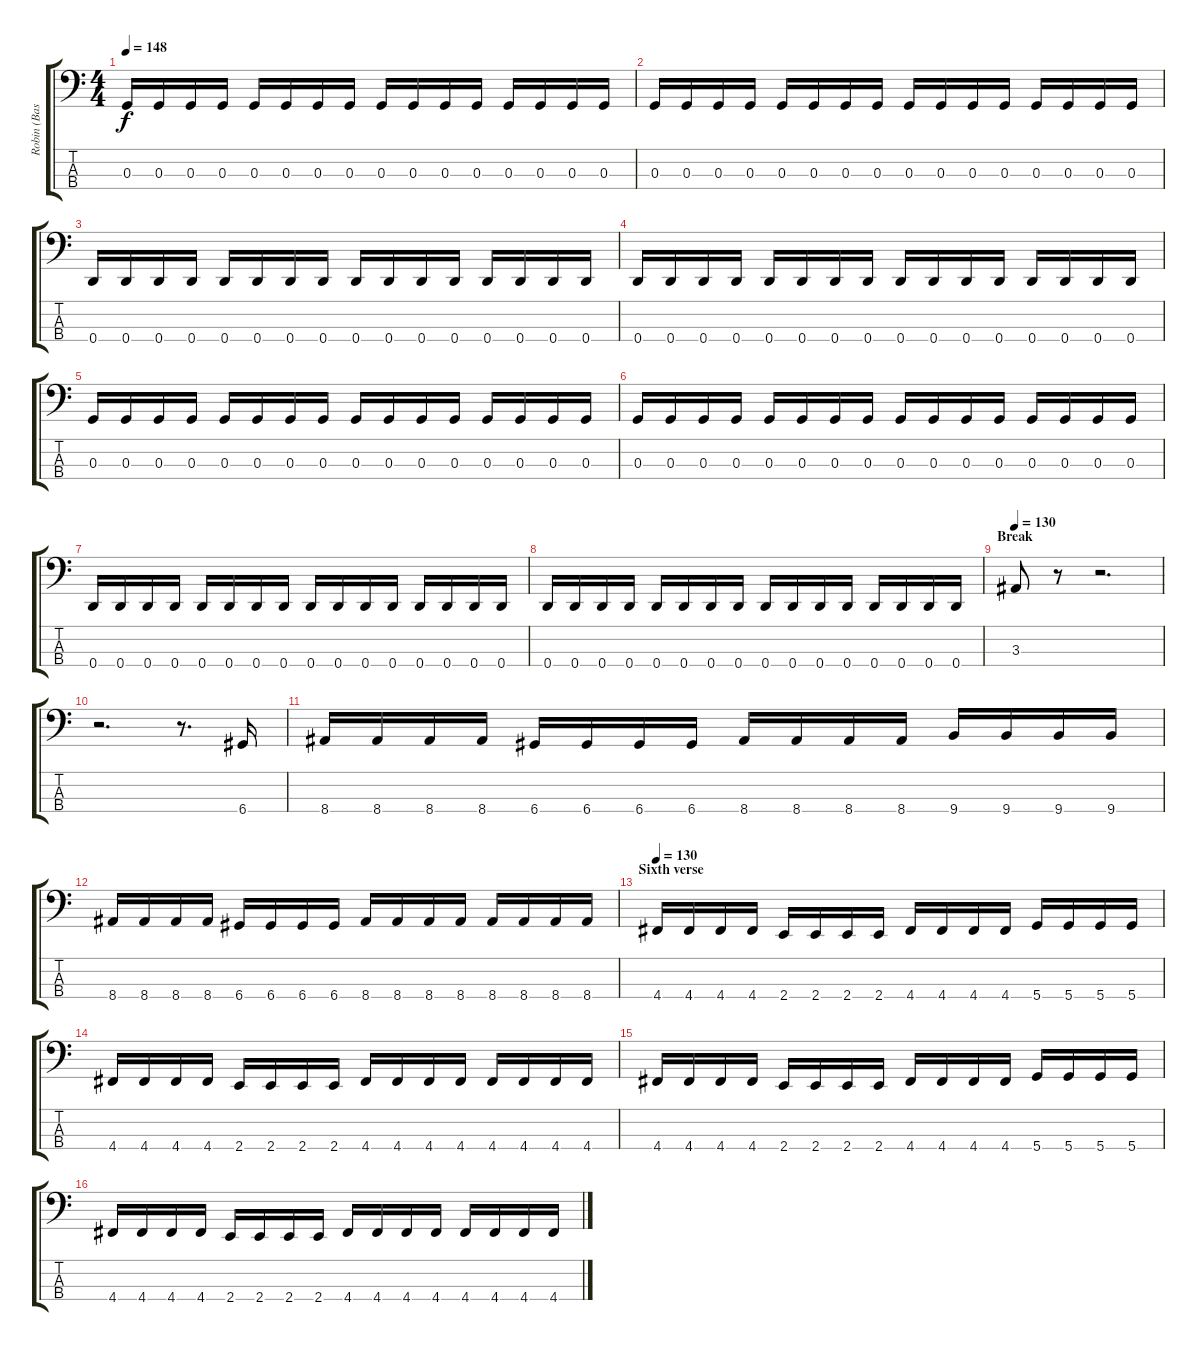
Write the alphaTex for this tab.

\track ("Robin (Bass)" "Robin (Bas") {instrument electricbassfinger}
\staff {score tabs}
\tuning (F2 C2 G1 D1) {hide}
\ts (4 4)
\tempo 148
\clef f4
\ks c
0.3.16{dy f} 0.3.16 0.3.16 0.3.16 0.3.16 0.3.16 0.3.16 0.3.16 0.3.16 0.3.16 0.3.16 0.3.16 0.3.16 0.3.16 0.3.16 0.3.16 |
0.3.16 0.3.16 0.3.16 0.3.16 0.3.16 0.3.16 0.3.16 0.3.16 0.3.16 0.3.16 0.3.16 0.3.16 0.3.16 0.3.16 0.3.16 0.3.16 |
0.4.16 0.4.16 0.4.16 0.4.16 0.4.16 0.4.16 0.4.16 0.4.16 0.4.16 0.4.16 0.4.16 0.4.16 0.4.16 0.4.16 0.4.16 0.4.16 |
0.4.16 0.4.16 0.4.16 0.4.16 0.4.16 0.4.16 0.4.16 0.4.16 0.4.16 0.4.16 0.4.16 0.4.16 0.4.16 0.4.16 0.4.16 0.4.16 |
0.3.16 0.3.16 0.3.16 0.3.16 0.3.16 0.3.16 0.3.16 0.3.16 0.3.16 0.3.16 0.3.16 0.3.16 0.3.16 0.3.16 0.3.16 0.3.16 |
0.3.16 0.3.16 0.3.16 0.3.16 0.3.16 0.3.16 0.3.16 0.3.16 0.3.16 0.3.16 0.3.16 0.3.16 0.3.16 0.3.16 0.3.16 0.3.16 |
0.4.16 0.4.16 0.4.16 0.4.16 0.4.16 0.4.16 0.4.16 0.4.16 0.4.16 0.4.16 0.4.16 0.4.16 0.4.16 0.4.16 0.4.16 0.4.16 |
0.4.16 0.4.16 0.4.16 0.4.16 0.4.16 0.4.16 0.4.16 0.4.16 0.4.16 0.4.16 0.4.16 0.4.16 0.4.16 0.4.16 0.4.16 0.4.16 |
\section ("" "Break")
\tempo 130
3.3.8 r.8 r.2{d} |
r.2{d} r.8{d} 6.4.16 |
8.4.16 8.4.16 8.4.16 8.4.16 6.4.16 6.4.16 6.4.16 6.4.16 8.4.16 8.4.16 8.4.16 8.4.16 9.4.16 9.4.16 9.4.16 9.4.16 |
8.4.16 8.4.16 8.4.16 8.4.16 6.4.16 6.4.16 6.4.16 6.4.16 8.4.16 8.4.16 8.4.16 8.4.16 8.4.16 8.4.16 8.4.16 8.4.16 |
\section ("" "Sixth verse")
\tempo 130
4.4.16 4.4.16 4.4.16 4.4.16 2.4.16 2.4.16 2.4.16 2.4.16 4.4.16 4.4.16 4.4.16 4.4.16 5.4.16 5.4.16 5.4.16 5.4.16 |
4.4.16 4.4.16 4.4.16 4.4.16 2.4.16 2.4.16 2.4.16 2.4.16 4.4.16 4.4.16 4.4.16 4.4.16 4.4.16 4.4.16 4.4.16 4.4.16 |
4.4.16 4.4.16 4.4.16 4.4.16 2.4.16 2.4.16 2.4.16 2.4.16 4.4.16 4.4.16 4.4.16 4.4.16 5.4.16 5.4.16 5.4.16 5.4.16 |
4.4.16 4.4.16 4.4.16 4.4.16 2.4.16 2.4.16 2.4.16 2.4.16 4.4.16 4.4.16 4.4.16 4.4.16 4.4.16 4.4.16 4.4.16 4.4.16
